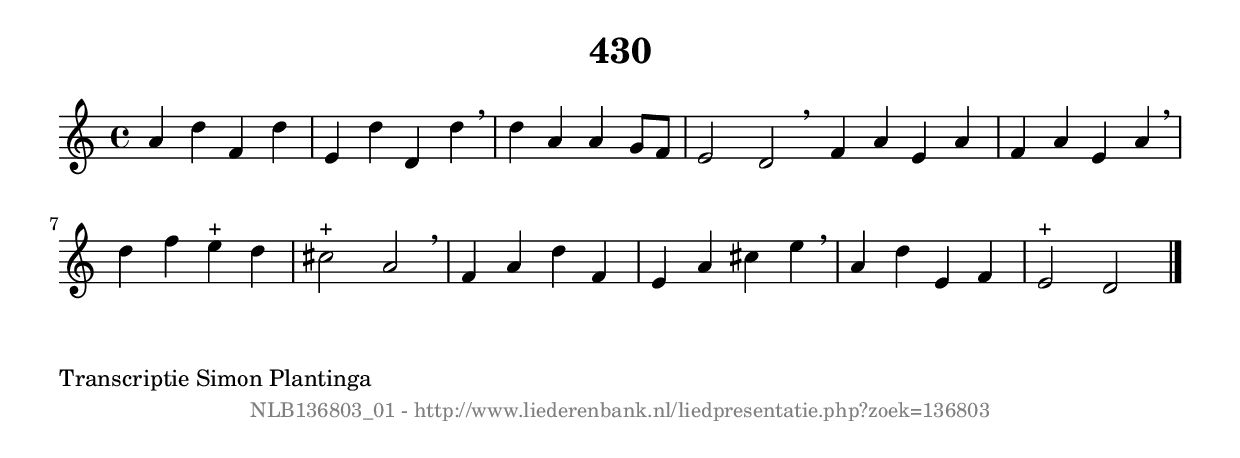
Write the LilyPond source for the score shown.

%
% produced by wce2krn 1.64 (7 June 2014)
%
\version"2.16"
#(append! paper-alist '(("long" . (cons (* 210 mm) (* 2000 mm)))))
#(set-default-paper-size "long")
sb = {\breathe}
mBreak = {\breathe }
bBreak = {\breathe }
x = {\once\override NoteHead #'style = #'cross }
gl=\glissando
itime={\override Staff.TimeSignature #'stencil = ##f }
ficta = {\once\set suggestAccidentals = ##t}
fine = {\once\override Score.RehearsalMark #'self-alignment-X = #1 \mark \markup {\italic{Fine}}}
dc = {\once\override Score.RehearsalMark #'self-alignment-X = #1 \mark \markup {\italic{D.C.}}}
dcf = {\once\override Score.RehearsalMark #'self-alignment-X = #1 \mark \markup {\italic{D.C. al Fine}}}
dcc = {\once\override Score.RehearsalMark #'self-alignment-X = #1 \mark \markup {\italic{D.C. al Coda}}}
ds = {\once\override Score.RehearsalMark #'self-alignment-X = #1 \mark \markup {\italic{D.S.}}}
dsf = {\once\override Score.RehearsalMark #'self-alignment-X = #1 \mark \markup {\italic{D.S. al Fine}}}
dsc = {\once\override Score.RehearsalMark #'self-alignment-X = #1 \mark \markup {\italic{D.S. al Coda}}}
pv = {\set Score.repeatCommands = #'((volta "1"))}
sv = {\set Score.repeatCommands = #'((volta "2"))}
tv = {\set Score.repeatCommands = #'((volta "3"))}
qv = {\set Score.repeatCommands = #'((volta "4"))}
xv = {\set Score.repeatCommands = #'((volta #f))}
\header{ tagline = ""
title = "430"
}
\score {{
\key d \dorian
\relative g'
{
\set melismaBusyProperties = #'()
\time 4/4
\tempo 4=120
\override Score.MetronomeMark #'transparent = ##t
\override Score.RehearsalMark #'break-visibility = #(vector #t #t #f)
a4 d4 f,4 d'4 | e,4 d'4 d,4 d'4 \sb | d4 a4 a4 g8 f8 | e2 d2 \bar ":|:" \bBreak
f4 a4 e4 a4 | f4 a4 e4 a4 \sb | d4 f4 e4^"+" d4 | cis2^"+" a2 | \mBreak \bar "|"
f4 a4 d4 f,4 | e4 a4 cis4 e4 \sb | a,4 d4 e,4 f4 | e2^"+" d2 \bar "|."
 }}
 \midi { }
 \layout {
            indent = 0.0\cm
}
}
\markup { \wordwrap-string #" 
Transcriptie Simon Plantinga
"}
\markup { \vspace #0 } \markup { \with-color #grey \fill-line { \center-column { \smaller "NLB136803_01 - http://www.liederenbank.nl/liedpresentatie.php?zoek=136803" } } }
